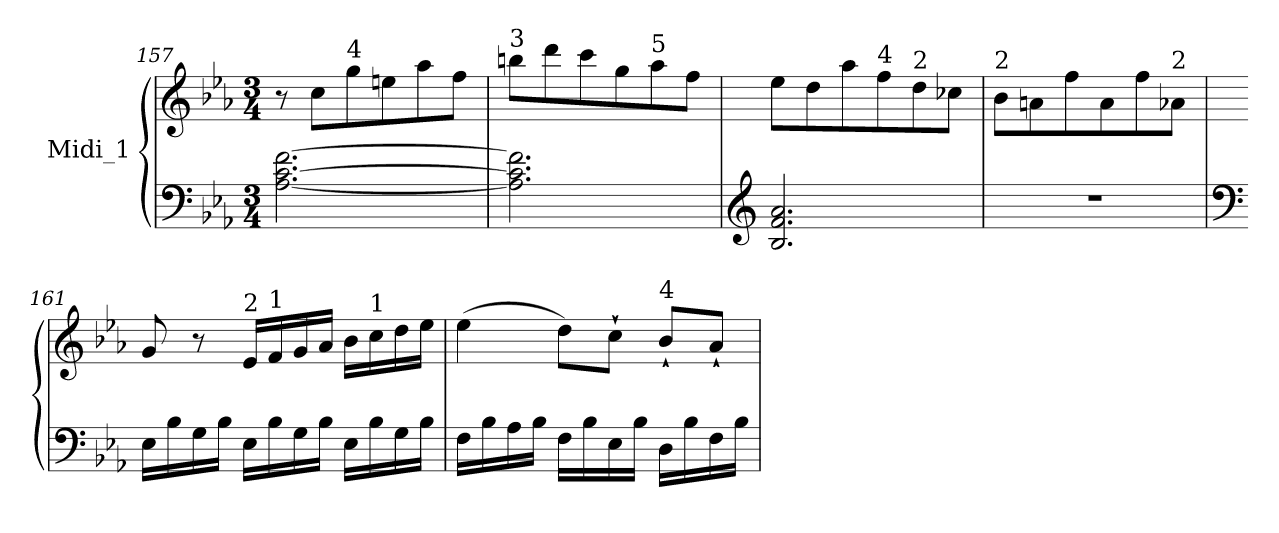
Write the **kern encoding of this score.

**kern	**kern
*part1	*part1
*staff2	*staff1
*I"Midi_1	*
*clefF4	*clefG2
*k[b-e-a-]	*k[b-e-a-]
*E-:	*E-:
*M3/4	*M3/4
=157	=157
[2.A-\ [2.c\ [2.f\	8r
.	8cc\L
!	!LO:TX:a:t=4
.	8gg\
.	8een\
.	8aa-\
.	8ff\J
!!LO:LB:g=z
=158	=158
!	!LO:TX:a:t=3
2.A-\] 2.c\] 2.f\]	8bbn\L
.	8ddd\
.	8ccc\
.	8gg\
!	!LO:TX:a:t=5
.	8aa-\
.	8ff\J
=159	=159
*clefG2	*
2.B-/ 2.f/ 2.a-/	8ee-\L
.	8dd\
.	8aa-\
!	!LO:TX:a:t=4
.	8ff\
!	!LO:TX:a:t=2
.	8dd\
.	8cc-X\J
=160	=160
!	!LO:TX:a:t=2
2.r	8b-\L
.	8an\
.	8ff\
.	8a\
.	8ff\
!	!LO:TX:a:t=2
.	8a-X\J
=161	=161
*clefF4	*
16E-\LL	8g/
16B-\	.
16G\	8r
16B-\JJ	.
!	!LO:TX:a:t=2
16E-\LL	16e-/LL
!	!LO:TX:a:t=1
16B-\	16f/
16G\	16g/
16B-\JJ	16a-/JJ
16E-\LL	16b-\LL
!	!LO:TX:a:t=1
16B-\	16cc\
16G\	16dd\
16B-\JJ	16ee-\JJ
!!LO:LB:g=z
=162	=162
16F\LL	(>4ee-\
16B-\	.
16A-\	.
16B-\JJ	.
16F\LL	8dd\L)
16B-\	.
16E-\	8cc`\J
16B-\JJ	.
!	!LO:TX:a:t=4
16D\LL	8b-`/L
16B-\	.
16F\	8a-`/J
16B-\JJ	.
=	=
*-	*-
